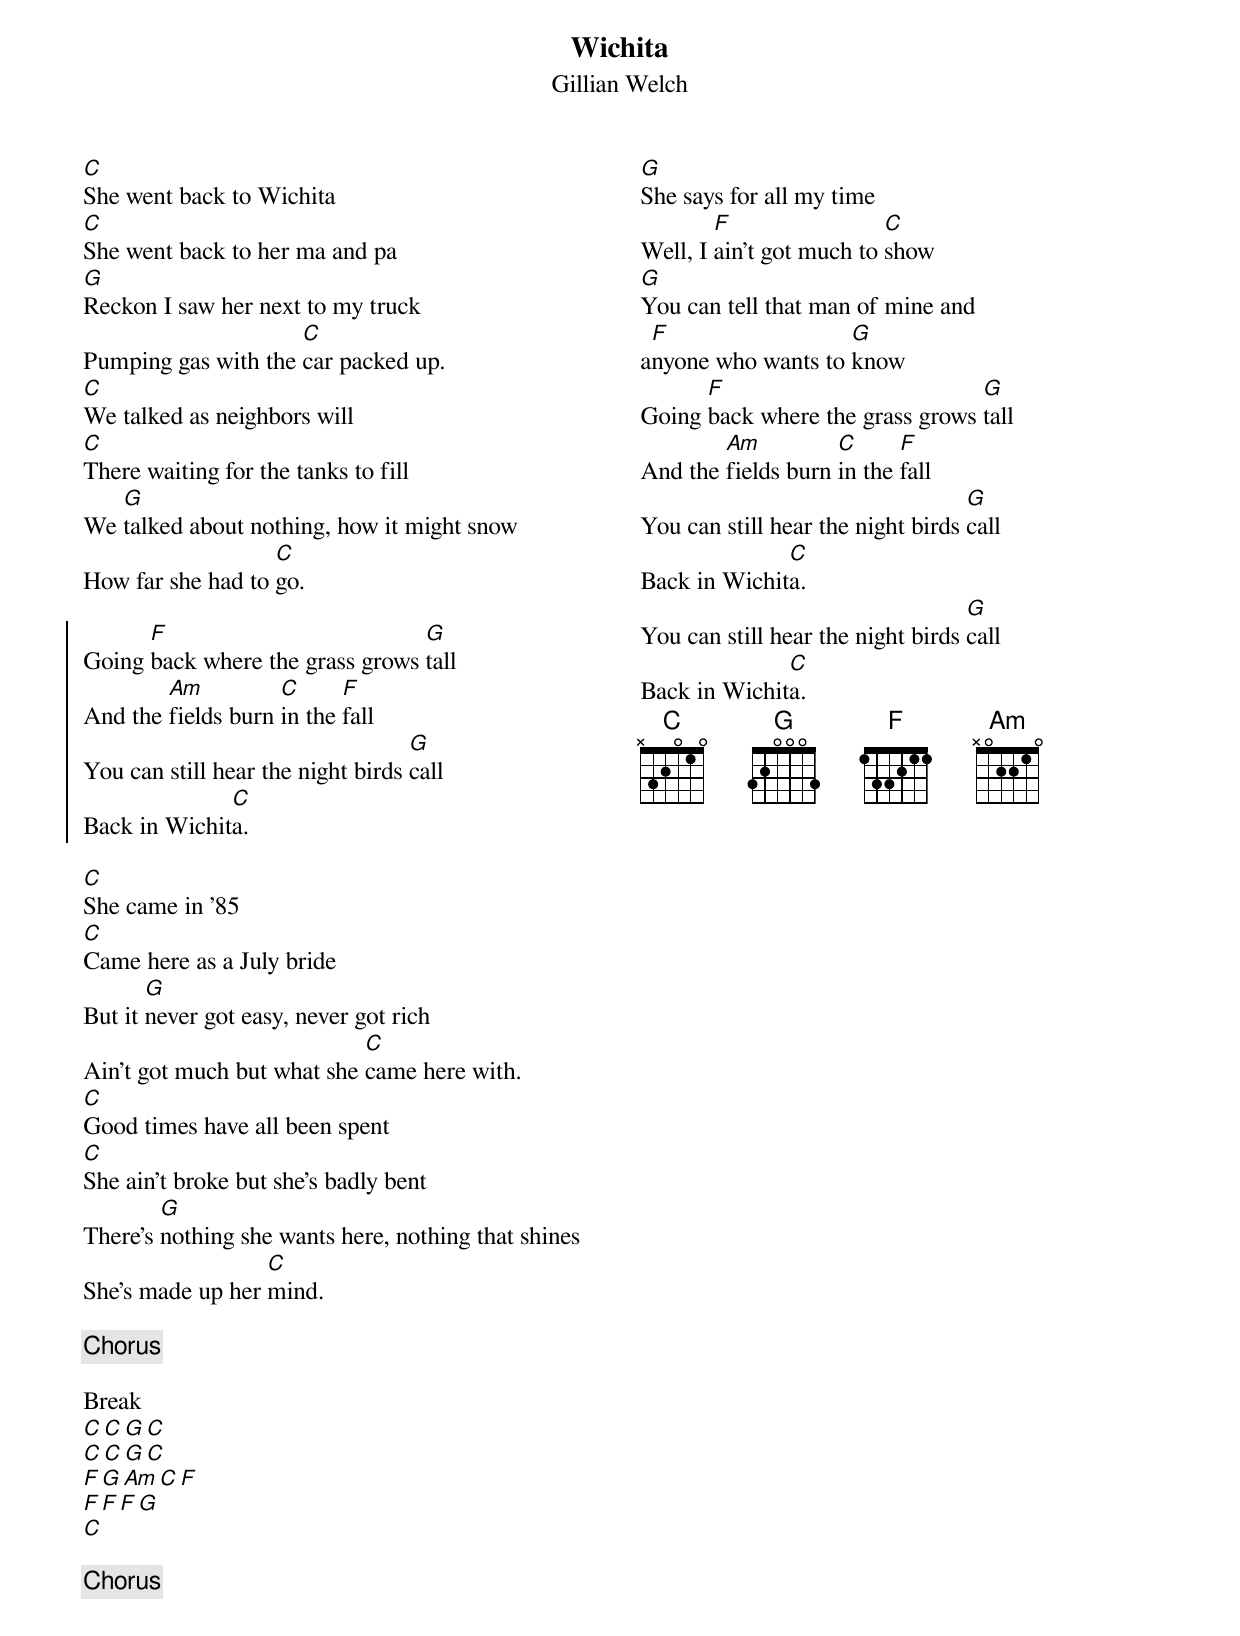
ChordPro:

{title: Wichita}
{subtitle: Gillian Welch}
{columns: 2}

{sov}
[C]She went back to Wichita
[C]She went back to her ma and pa
[G]Reckon I saw her next to my truck
Pumping gas with the [C]car packed up.
[C]We talked as neighbors will
[C]There waiting for the tanks to fill
We [G]talked about nothing, how it might snow
How far she had to [C]go.
{eov}

{soc}
Going [F]back where the grass grows [G]tall
And the [Am]fields burn [C]in the [F]fall
You can still hear the night birds [G]call
Back in Wichit[C]a.
{eoc}

{sov}
[C]She came in '85
[C]Came here as a July bride
But it [G]never got easy, never got rich
Ain't got much but what she [C]came here with.
[C]Good times have all been spent
[C]She ain't broke but she's badly bent
There's [G]nothing she wants here, nothing that shines
She's made up her [C]mind.
{eov}

{chorus}

Break
[C][C][G][C]
[C][C][G][C]
[F][G][Am][C][F]
[F][F][F][G]
[C]

{chorus}

{sov}
[G]She says for all my time
Well, I [F]ain't got much to [C]show
[G]You can tell that man of mine and
a[F]nyone who wants to [G]know
Going [F]back where the grass grows [G]tall
And the [Am]fields burn [C]in the [F]fall
You can still hear the night birds [G]call
Back in Wichit[C]a.
You can still hear the night birds [G]call
Back in Wichit[C]a.
{eov}
